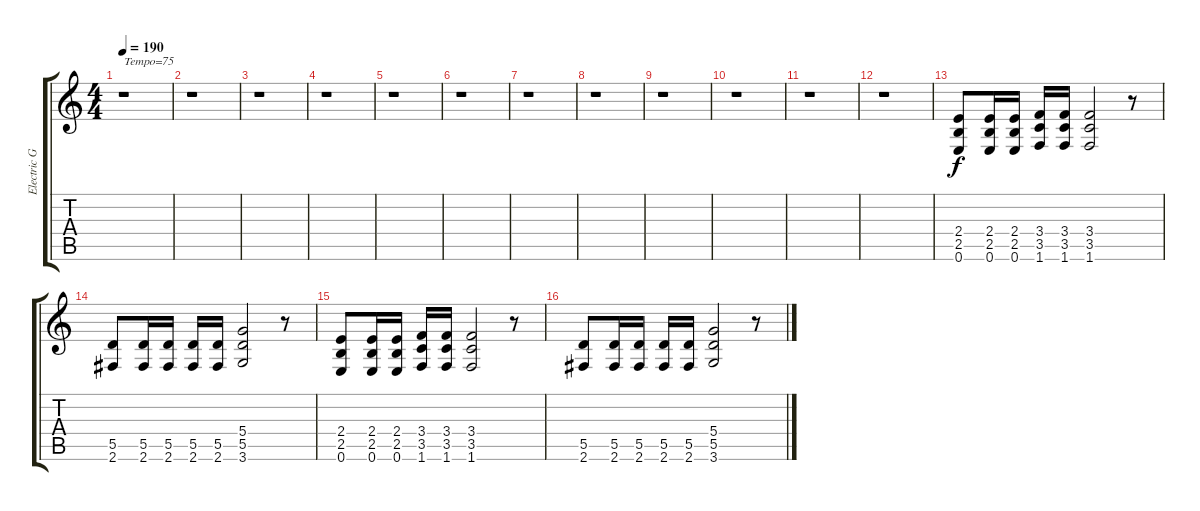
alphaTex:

\track ("Electric Guitar 1" "Electric G") {instrument distortionguitar}
\staff {score tabs}
\tuning (E4 B3 G3 D3 A2 E2) {hide}
\ts (4 4)
\tempo 190
\clef g2
\ks c
r.1{txt "Tempo=75" dy f instrument distortionguitar} |
r.1 |
r.1 |
r.1 |
r.1 |
r.1 |
r.1 |
r.1 |
r.1 |
r.1 |
r.1 |
r.1 |
(2.4 2.5 0.6).8 (2.4 2.5 0.6).16 (2.4 2.5 0.6).16 (3.4 3.5 1.6).16 (3.4 3.5 1.6).16 (3.4 3.5 1.6).2 r.8 |
(5.5 2.6).8 (5.5 2.6).16 (5.5 2.6).16 (5.5 2.6).16 (5.5 2.6).16 (5.4 5.5 3.6).2 r.8 |
(2.4 2.5 0.6).8 (2.4 2.5 0.6).16 (2.4 2.5 0.6).16 (3.4 3.5 1.6).16 (3.4 3.5 1.6).16 (3.4 3.5 1.6).2 r.8 |
(5.5 2.6).8 (5.5 2.6).16 (5.5 2.6).16 (5.5 2.6).16 (5.5 2.6).16 (5.4 5.5 3.6).2 r.8
